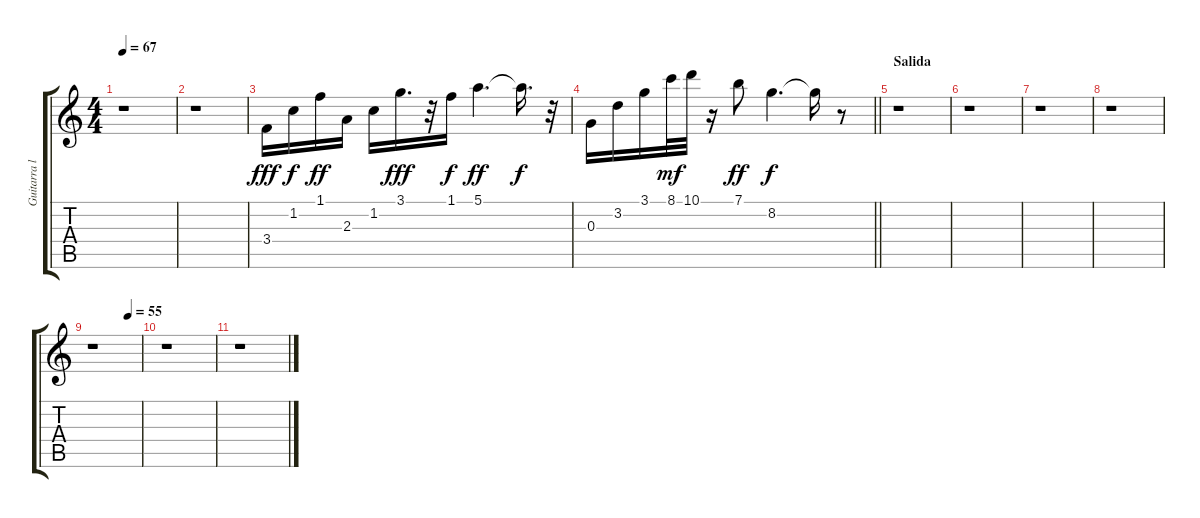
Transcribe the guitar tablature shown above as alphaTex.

\track ("Guitarra lll" "Guitarra l") {instrument overdrivenguitar}
\staff {score tabs}
\tuning (E4 B3 G3 D3 A2 E2) {hide}
\ts (4 4)
\tempo 67
\clef g2
\ks c
r.1{dy ff} |
r.1 |
3.4.16{dy fff} 1.2.16{dy f} 1.1.16{dy ff} 2.3.16 1.2.16 3.1.16{d dy fff} r.32 1.1.16{dy f} 5.1.4{d dy ff} 5.1{t}.16{d dy f} r.32 |
\barLineRight lightlight
0.3.16 3.2.16 3.1.16 8.1.32{dy mf} 10.1.32 r.16 7.1.8{dy ff} 8.2.4{d dy f} 8.2{t}.16 r.8 |
\section ("" "Salida")
r.1 |
r.1 |
r.1 |
r.1 |
\tempo (55 0.7395833333333334)
r.1 |
r.1 |
r.1
